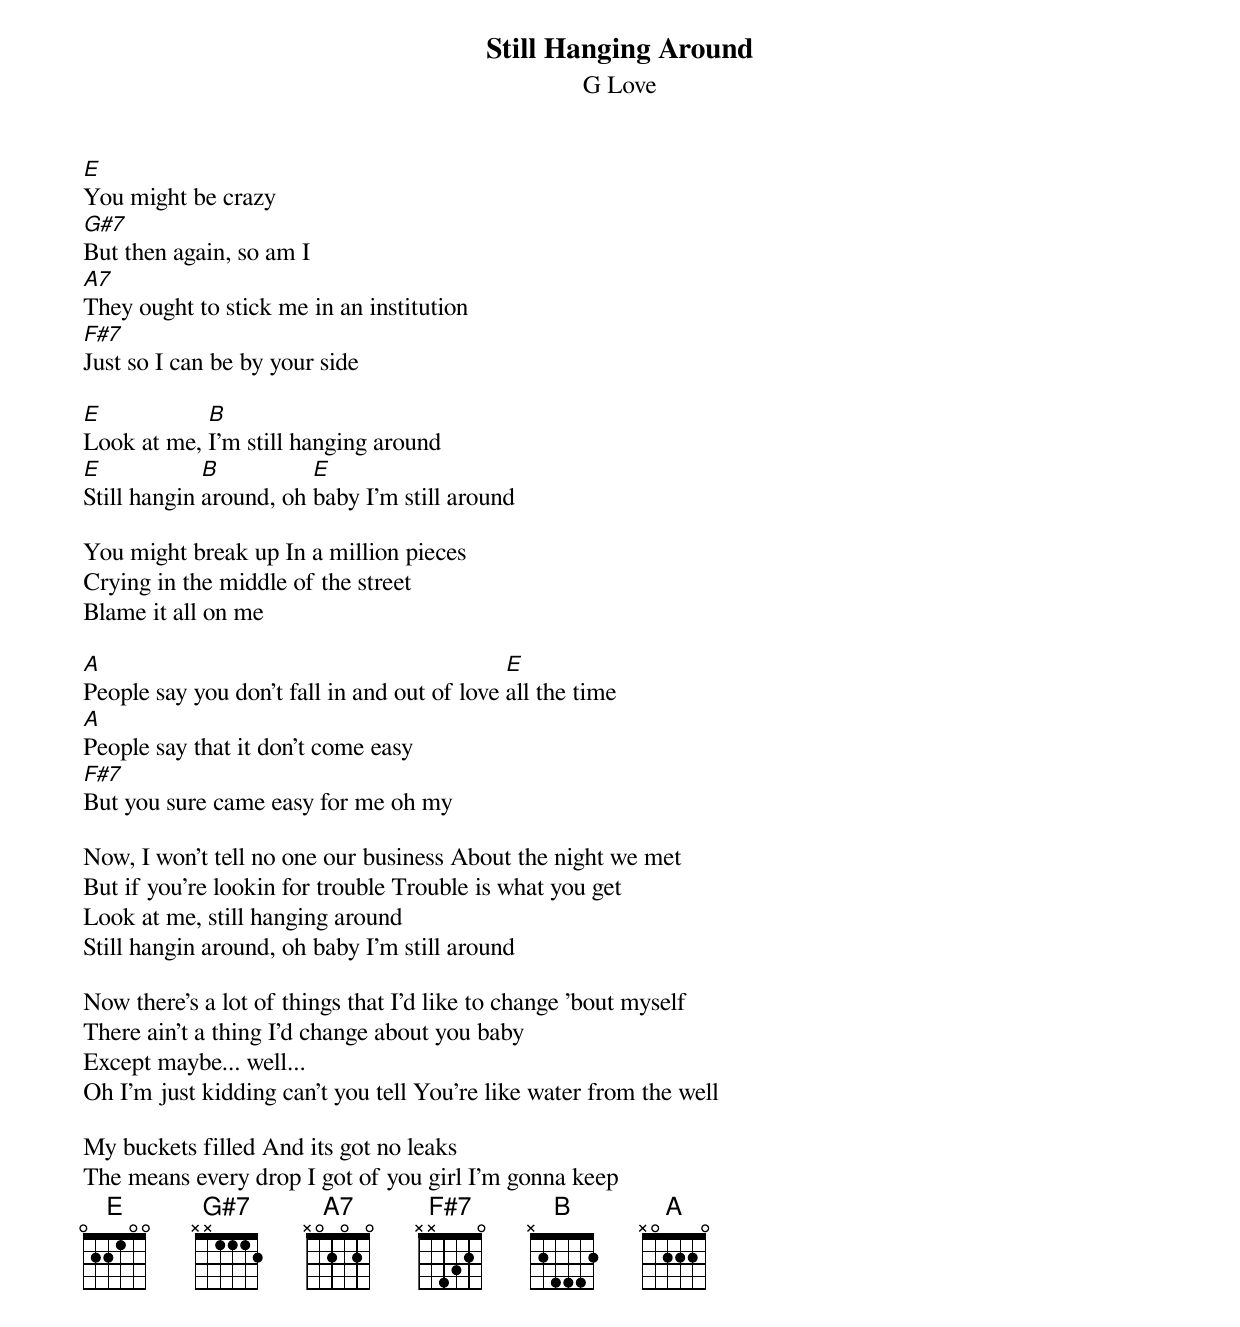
{title: Still Hanging Around}
{st: G Love}

[E]You might be crazy
[G#7]But then again, so am I
[A7]They ought to stick me in an institution
[F#7]Just so I can be by your side

[E]Look at me, [B]I'm still hanging around
[E]Still hangin [B]around, oh [E]baby I'm still around

You might break up In a million pieces
Crying in the middle of the street
Blame it all on me

[A]People say you don't fall in and out of love [E]all the time
[A]People say that it don't come easy
[F#7]But you sure came easy for me oh my

Now, I won't tell no one our business About the night we met
But if you're lookin for trouble Trouble is what you get
Look at me, still hanging around
Still hangin around, oh baby I'm still around

Now there's a lot of things that I'd like to change 'bout myself
There ain't a thing I'd change about you baby
Except maybe... well...
Oh I'm just kidding can't you tell You're like water from the well

My buckets filled And its got no leaks
The means every drop I got of you girl I'm gonna keep
